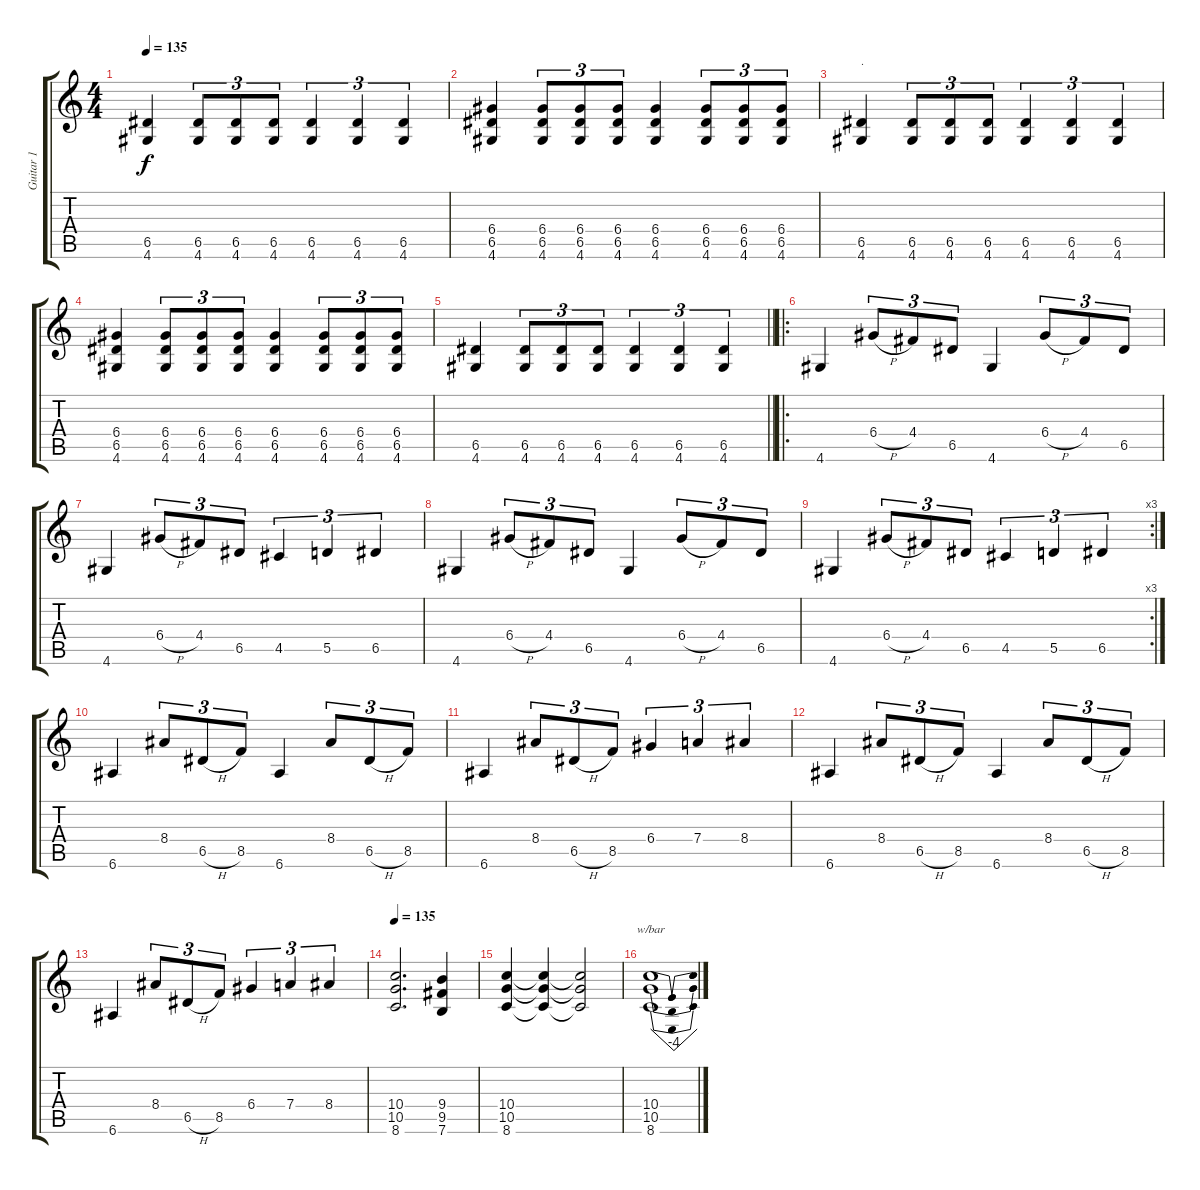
\track ("Guitar 1" "Guitar 1") {instrument distortionguitar}
\staff {score tabs}
\tuning (E4 B3 G3 D3 A2 E2) {hide}
\ts (4 4)
\tempo 135
\clef g2
\ks c
(6.5 4.6).4{dy f} (6.5 4.6).8{tu (3 2)} (6.5 4.6).8{tu (3 2)} (6.5 4.6).8{tu (3 2)} (6.5 4.6).4{tu (3 2)} (6.5 4.6).4{tu (3 2)} (6.5 4.6).4{tu (3 2)} |
(6.4 6.5 4.6).4 (6.4 6.5 4.6).8{tu (3 2)} (6.4 6.5 4.6).8{tu (3 2)} (6.4 6.5 4.6).8{tu (3 2)} (6.4 6.5 4.6).4 (6.4 6.5 4.6).8{tu (3 2)} (6.4 6.5 4.6).8{tu (3 2)} (6.4 6.5 4.6).8{tu (3 2)} |
(6.5 4.6).4{txt "."} (6.5 4.6).8{tu (3 2)} (6.5 4.6).8{tu (3 2)} (6.5 4.6).8{tu (3 2)} (6.5 4.6).4{tu (3 2)} (6.5 4.6).4{tu (3 2)} (6.5 4.6).4{tu (3 2)} |
(6.4 6.5 4.6).4 (6.4 6.5 4.6).8{tu (3 2)} (6.4 6.5 4.6).8{tu (3 2)} (6.4 6.5 4.6).8{tu (3 2)} (6.4 6.5 4.6).4 (6.4 6.5 4.6).8{tu (3 2)} (6.4 6.5 4.6).8{tu (3 2)} (6.4 6.5 4.6).8{tu (3 2)} |
\barLineRight lightlight
(6.5 4.6).4 (6.5 4.6).8{tu (3 2)} (6.5 4.6).8{tu (3 2)} (6.5 4.6).8{tu (3 2)} (6.5 4.6).4{tu (3 2)} (6.5 4.6).4{tu (3 2)} (6.5 4.6).4{tu (3 2)} |
\ro
4.6.4 6.4{h}.8{tu (3 2)} 4.4.8{tu (3 2)} 6.5.8{tu (3 2)} 4.6.4 6.4{h}.8{tu (3 2)} 4.4.8{tu (3 2)} 6.5.8{tu (3 2)} |
4.6.4 6.4{h}.8{tu (3 2)} 4.4.8{tu (3 2)} 6.5.8{tu (3 2)} 4.5.4{tu (3 2)} 5.5.4{tu (3 2)} 6.5.4{tu (3 2)} |
4.6.4 6.4{h}.8{tu (3 2)} 4.4.8{tu (3 2)} 6.5.8{tu (3 2)} 4.6.4 6.4{h}.8{tu (3 2)} 4.4.8{tu (3 2)} 6.5.8{tu (3 2)} |
\rc 3
4.6.4 6.4{h}.8{tu (3 2)} 4.4.8{tu (3 2)} 6.5.8{tu (3 2)} 4.5.4{tu (3 2)} 5.5.4{tu (3 2)} 6.5.4{tu (3 2)} |
6.6.4 8.4.8{tu (3 2)} 6.5{h}.8{tu (3 2)} 8.5.8{tu (3 2)} 6.6.4 8.4.8{tu (3 2)} 6.5{h}.8{tu (3 2)} 8.5.8{tu (3 2)} |
6.6.4 8.4.8{tu (3 2)} 6.5{h}.8{tu (3 2)} 8.5.8{tu (3 2)} 6.4.4{tu (3 2)} 7.4.4{tu (3 2)} 8.4.4{tu (3 2)} |
6.6.4 8.4.8{tu (3 2)} 6.5{h}.8{tu (3 2)} 8.5.8{tu (3 2)} 6.6.4 8.4.8{tu (3 2)} 6.5{h}.8{tu (3 2)} 8.5.8{tu (3 2)} |
6.6.4 8.4.8{tu (3 2)} 6.5{h}.8{tu (3 2)} 8.5.8{tu (3 2)} 6.4.4{tu (3 2)} 7.4.4{tu (3 2)} 8.4.4{tu (3 2)} |
\tempo 135
(10.4 10.5 8.6).2{d instrument distortionguitar} (9.4 9.5 7.6).4 |
(10.4 10.5 8.6).4 (10.4{t} 10.5{t} 8.6{t}).4 (10.4{t} 10.5{t} 8.6{t}).2 |
(10.4 10.5 8.6).1{tbe (dip default 0 0 30 -16 60 0)}
